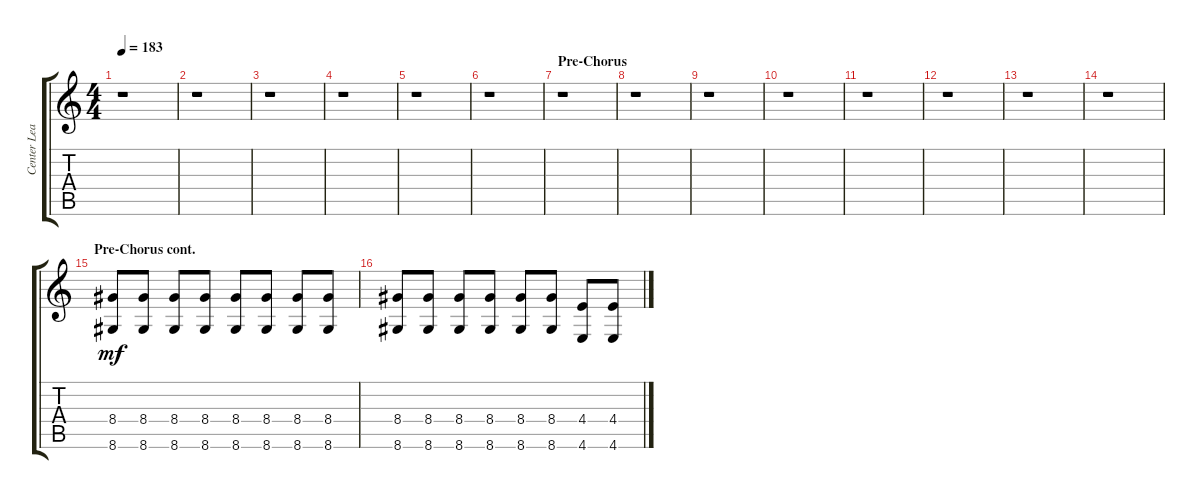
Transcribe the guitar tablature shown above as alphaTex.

\track ("Center Lead 2" "Center Lea") {instrument overdrivenguitar}
\staff {score tabs}
\tuning (D4 A3 F3 C3 G2 C2) {hide}
\ts (4 4)
\tempo 183
\clef g2
\ks aminor
r.1{dy mf} |
r.1 |
r.1 |
r.1 |
r.1 |
r.1 |
\section ("" "Pre-Chorus")
r.1 |
r.1 |
r.1 |
r.1 |
r.1 |
r.1 |
r.1 |
r.1 |
\section ("" "Pre-Chorus cont.")
(8.4 8.6).8 (8.4 8.6).8 (8.4 8.6).8 (8.4 8.6).8 (8.4 8.6).8 (8.4 8.6).8 (8.4 8.6).8 (8.4 8.6).8 |
(8.4 8.6).8 (8.4 8.6).8 (8.4 8.6).8 (8.4 8.6).8 (8.4 8.6).8 (8.4 8.6).8 (4.4 4.6).8 (4.4 4.6).8
